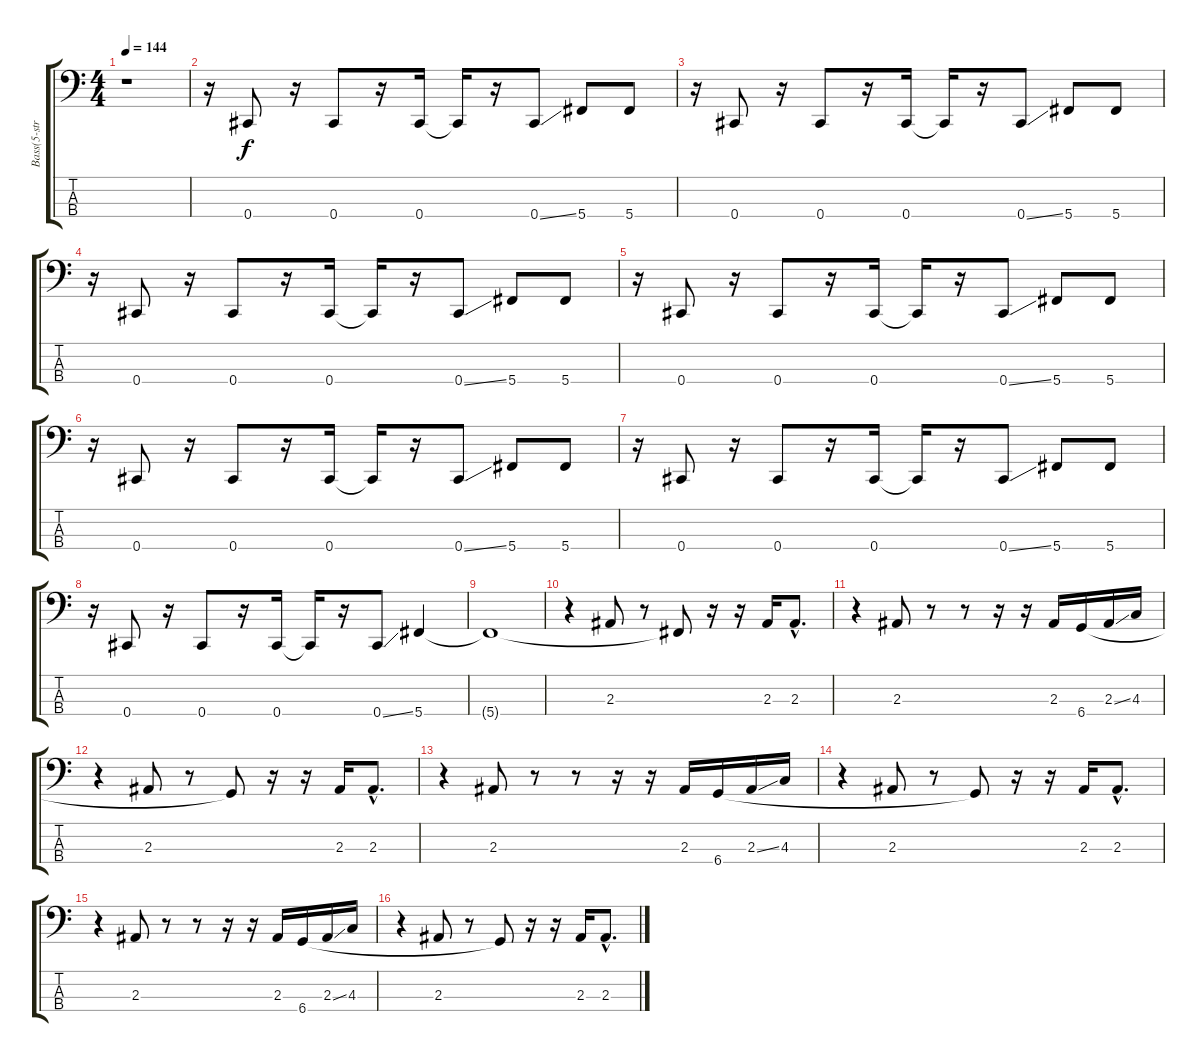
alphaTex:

\track ("Bass(5-string arr. for 4)" "Bass(5-str") {instrument electricbasspick}
\staff {score tabs}
\tuning (Gb2 Db2 Ab1 Db1) {hide}
\ts (4 4)
\tempo 144
\clef f4
\ks c
r.1{dy f} |
r.16 0.4.8 r.16 0.4.8 r.16 0.4.16 0.4{t}.16 r.16 0.4{ss}.8 5.4.8 5.4.8 |
r.16 0.4.8 r.16 0.4.8 r.16 0.4.16 0.4{t}.16 r.16 0.4{ss}.8 5.4.8 5.4.8 |
r.16 0.4.8 r.16 0.4.8 r.16 0.4.16 0.4{t}.16 r.16 0.4{ss}.8 5.4.8 5.4.8 |
r.16 0.4.8 r.16 0.4.8 r.16 0.4.16 0.4{t}.16 r.16 0.4{ss}.8 5.4.8 5.4.8 |
r.16 0.4.8 r.16 0.4.8 r.16 0.4.16 0.4{t}.16 r.16 0.4{ss}.8 5.4.8 5.4.8 |
r.16 0.4.8 r.16 0.4.8 r.16 0.4.16 0.4{t}.16 r.16 0.4{ss}.8 5.4.8 5.4.8 |
r.16 0.4.8 r.16 0.4.8 r.16 0.4.16 0.4{t}.16 r.16 0.4{ss}.8 5.4.4 |
5.4{t}.1 |
r.4 2.3.8 r.8 5.4{t}.8 r.16 r.16 2.3.16 2.3{hac}.8{d} |
r.4 2.3.8 r.8 r.8 r.16 r.16 2.3.16 6.4.16 2.3{ss}.16 4.3.16 |
r.4 2.3.8 r.8 6.4{t}.8 r.16 r.16 2.3.16 2.3{hac}.8{d} |
r.4 2.3.8 r.8 r.8 r.16 r.16 2.3.16 6.4.16 2.3{ss}.16 4.3.16 |
r.4 2.3.8 r.8 6.4{t}.8 r.16 r.16 2.3.16 2.3{hac}.8{d} |
r.4 2.3.8 r.8 r.8 r.16 r.16 2.3.16 6.4.16 2.3{ss}.16 4.3.16 |
r.4 2.3.8 r.8 6.4{t}.8 r.16 r.16 2.3.16 2.3{hac}.8{d}
